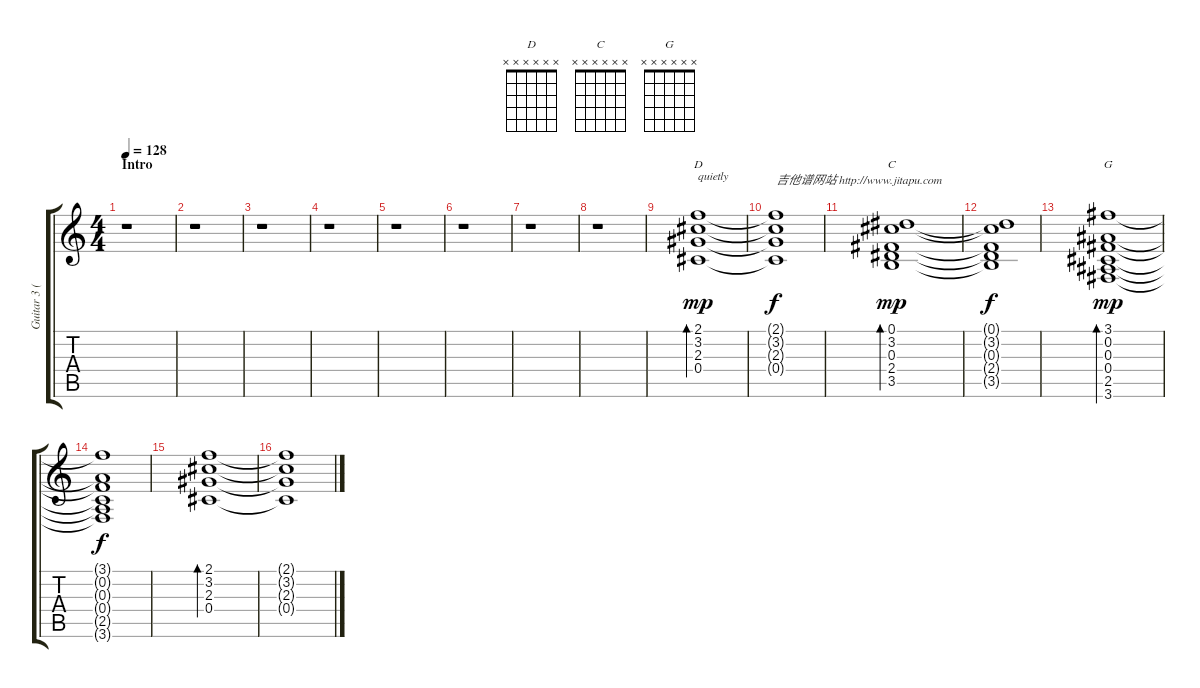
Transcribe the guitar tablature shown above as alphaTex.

\track ("Guitar 3 (Slash)" "Guitar 3 (") {instrument electricguitarjazz}
\staff {score tabs}
\tuning (Eb4 Bb3 Gb3 Db3 Ab2 Eb2) {hide}
\chord ("D" x x x x x x)
\chord ("C" x x x x x x)
\chord ("G" x x x x x x)
\ts (4 4)
\section ("" "Intro")
\tempo 128
\clef g2
\ks c
r.1{dy mp instrument electricguitarjazz} |
r.1 |
r.1 |
r.1 |
r.1 |
r.1 |
r.1 |
r.1 |
(2.1 3.2 2.3 0.4).1{bd 120 ch "D" txt "quietly"} |
(2.1{t} 3.2{t} 2.3{t} 0.4{t}).1{txt "吉他谱网站 http://www.jitapu.com" dy f} |
(0.1 3.2 0.3 2.4 3.5).1{bd 120 ch "C" dy mp} |
(0.1{t} 3.2{t} 0.3{t} 2.4{t} 3.5{t}).1{dy f} |
(3.1 0.2 0.3 0.4 2.5 3.6).1{bd 120 ch "G" dy mp} |
(3.1{t} 0.2{t} 0.3{t} 0.4{t} 2.5{t} 3.6{t}).1{dy f} |
(2.1 3.2 2.3 0.4).1{bd 120} |
(2.1{t} 3.2{t} 2.3{t} 0.4{t}).1
